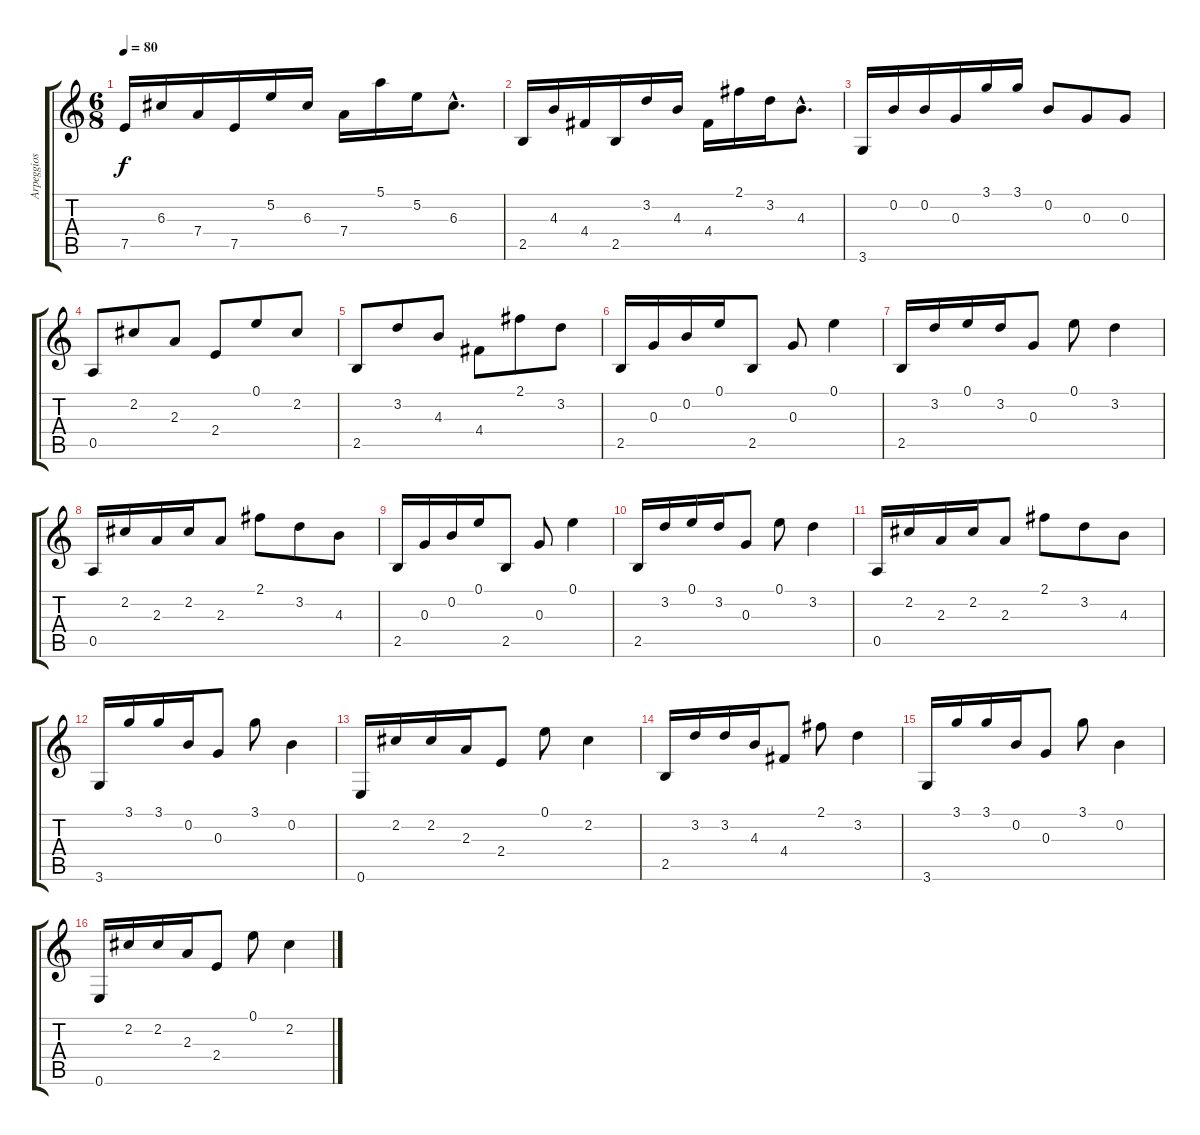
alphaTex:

\track ("Arpeggios" "Arpeggios") {instrument acousticguitarnylon}
\staff {score tabs}
\tuning (E4 B3 G3 D3 A2 E2) {hide}
\ts (6 8)
\tempo 80
\clef g2
\ks c
7.5.16{dy f} 6.3.16 7.4.16 7.5.16 5.2.16 6.3.16 7.4.16 5.1.16 5.2.16 6.3{hac}.8{d} |
2.5.16 4.3.16 4.4.16 2.5.16 3.2.16 4.3.16 4.4.16 2.1.16 3.2.16 4.3{hac}.8{d} |
3.6.16 0.2.16 0.2.16 0.3.16 3.1.16 3.1.16 0.2.8 0.3.8 0.3.8 |
0.5.8 2.2.8 2.3.8 2.4.8 0.1.8 2.2.8 |
2.5.8 3.2.8 4.3.8 4.4.8 2.1.8 3.2.8 |
2.5.16 0.3.16 0.2.16 0.1.16 2.5.8 0.3.8 0.1.4 |
2.5.16 3.2.16 0.1.16 3.2.16 0.3.8 0.1.8 3.2.4 |
0.5.16 2.2.16 2.3.16 2.2.16 2.3.8 2.1.8 3.2.8 4.3.8 |
2.5.16 0.3.16 0.2.16 0.1.16 2.5.8 0.3.8 0.1.4 |
2.5.16 3.2.16 0.1.16 3.2.16 0.3.8 0.1.8 3.2.4 |
0.5.16 2.2.16 2.3.16 2.2.16 2.3.8 2.1.8 3.2.8 4.3.8 |
3.6.16 3.1.16 3.1.16 0.2.16 0.3.8 3.1.8 0.2.4 |
0.6.16 2.2.16 2.2.16 2.3.16 2.4.8 0.1.8 2.2.4 |
2.5.16 3.2.16 3.2.16 4.3.16 4.4.8 2.1.8 3.2.4 |
3.6.16 3.1.16 3.1.16 0.2.16 0.3.8 3.1.8 0.2.4 |
0.6.16 2.2.16 2.2.16 2.3.16 2.4.8 0.1.8 2.2.4
